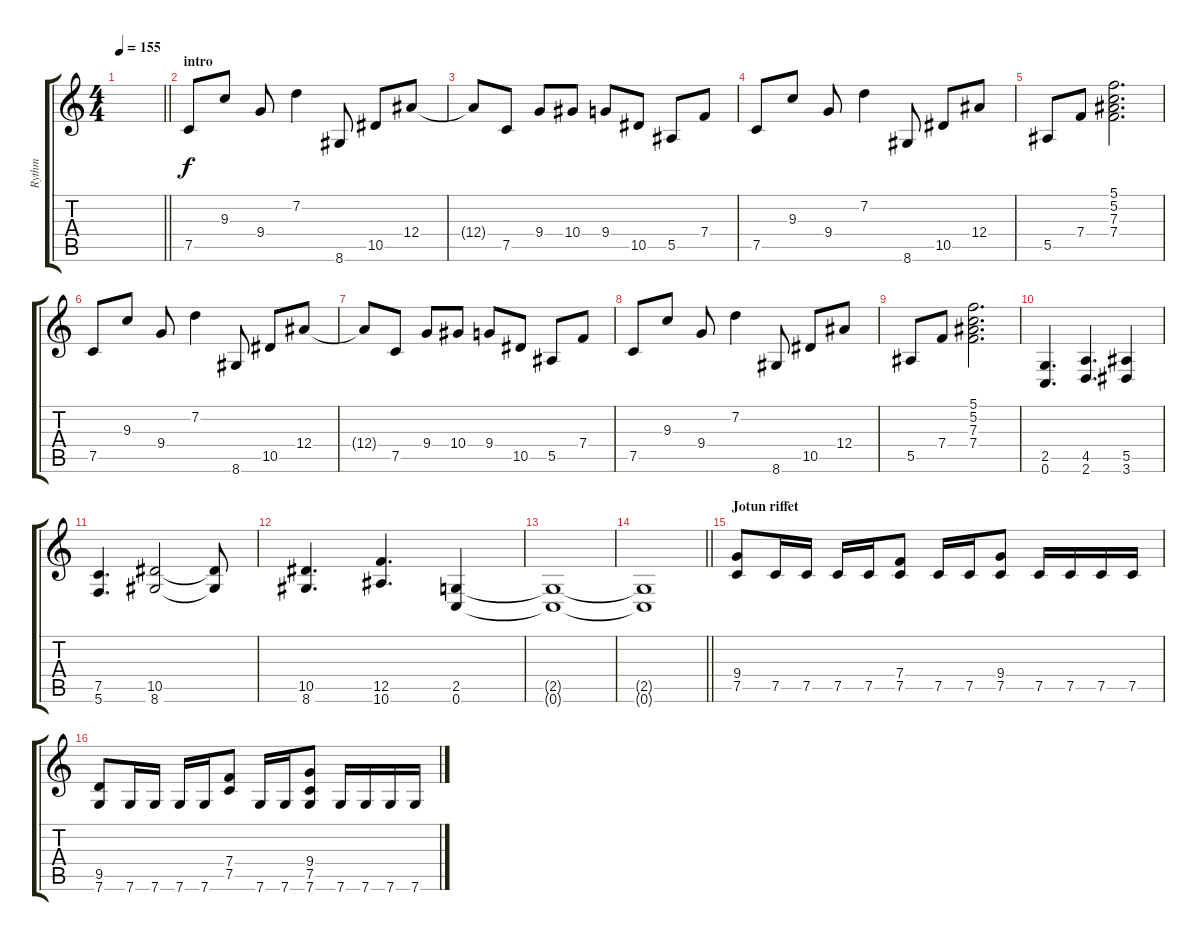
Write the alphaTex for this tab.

\track ("Rythm" "Rythm") {instrument distortionguitar}
\staff {score tabs}
\tuning (C4 G3 Eb3 Bb2 F2 C2) {hide}
\ts (4 4)
\tempo 155
\clef g2
\barLineRight lightlight
\ks c
|
\section ("" "intro")
7.5.8 9.3.8 9.4.8 7.2.4 8.6.8 10.5.8 12.4.8 |
12.4{t}.8 7.5.8 9.4.8 10.4.8 9.4.8 10.5.8 5.5.8 7.4.8 |
7.5.8 9.3.8 9.4.8 7.2.4 8.6.8 10.5.8 12.4.8 |
5.5.8 7.4.8 (5.1 5.2 7.3 7.4).2{d} |
7.5.8 9.3.8 9.4.8 7.2.4 8.6.8 10.5.8 12.4.8 |
12.4{t}.8 7.5.8 9.4.8 10.4.8 9.4.8 10.5.8 5.5.8 7.4.8 |
7.5.8 9.3.8 9.4.8 7.2.4 8.6.8 10.5.8 12.4.8 |
5.5.8 7.4.8 (5.1 5.2 7.3 7.4).2{d} |
(2.5 0.6).4{d} (4.5 2.6).4{d} (5.5 3.6).4 |
(7.5 5.6).4{d} (10.5 8.6).2 (10.5{t} 8.6{t}).8 |
(10.5 8.6).4{d} (12.5 10.6).4{d} (2.5 0.6).4 |
(2.5{t} 0.6{t}).1 |
\barLineRight lightlight
(2.5{t} 0.6{t}).1 |
\section ("" "Jotun riffet")
(9.4 7.5).8 7.5.16 7.5.16 7.5.16 7.5.16 (7.4 7.5).8 7.5.16 7.5.16 (9.4 7.5).8 7.5.16 7.5.16 7.5.16 7.5.16 |
(9.5 7.6).8 7.6.16 7.6.16 7.6.16 7.6.16 (7.4 7.5).8 7.6.16 7.6.16 (9.4 7.5 7.6).8 7.6.16 7.6.16 7.6.16 7.6.16
